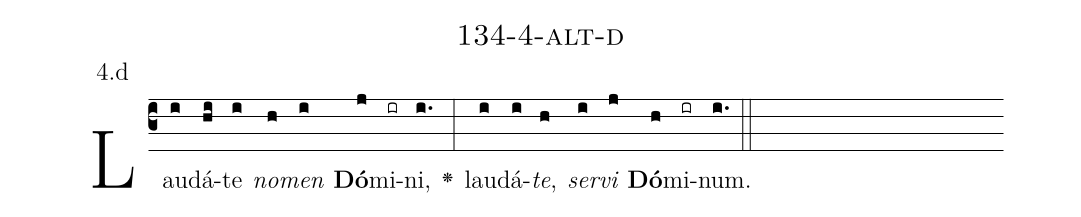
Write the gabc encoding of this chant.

name: 134-4-alt-d;
annotation: 4.d;
%%
(c3)Lau(i)dá(hi)te(i) <i>no</i>(h)<i>men</i>(i) <b>Dó</b>(j)mi(ir)ni,(i.) <v>\greheightstar</v>(:) lau(i)dá(i)<i>te</i>,(h) <i>ser</i>(i)<i>vi</i>(j) <b>Dó</b>(h)mi(ir)num.(i.) (::)


%E(i) u(h) o(i) u(j) a(h) e.(i.) (::)
